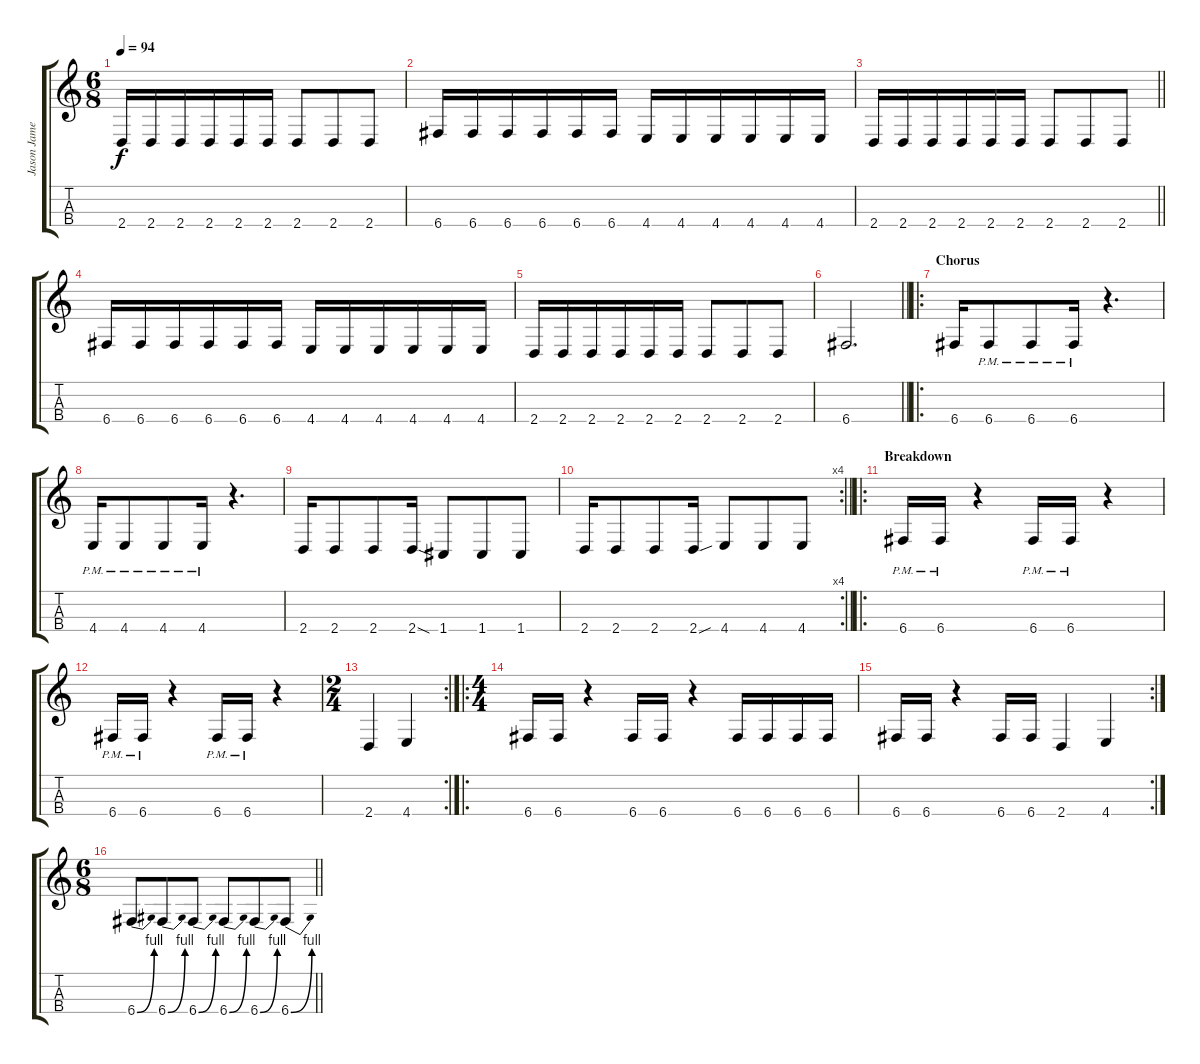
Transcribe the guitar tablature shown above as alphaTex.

\track ("Jason James" "Jason Jame") {instrument electricbasspick}
\staff {score tabs}
\tuning (A3 D3 G2 C2) {hide}
\ts (6 8)
\tempo 94
\clef g2
\ks c
2.4.16{dy f} 2.4.16 2.4.16 2.4.16 2.4.16 2.4.16 2.4.8 2.4.8 2.4.8 |
6.4.16 6.4.16 6.4.16 6.4.16 6.4.16 6.4.16 4.4.16 4.4.16 4.4.16 4.4.16 4.4.16 4.4.16 |
\barLineRight lightlight
2.4.16 2.4.16 2.4.16 2.4.16 2.4.16 2.4.16 2.4.8 2.4.8 2.4.8 |
6.4.16 6.4.16 6.4.16 6.4.16 6.4.16 6.4.16 4.4.16 4.4.16 4.4.16 4.4.16 4.4.16 4.4.16 |
2.4.16 2.4.16 2.4.16 2.4.16 2.4.16 2.4.16 2.4.8 2.4.8 2.4.8 |
\barLineRight lightlight
6.4.2{d} |
\ro
\section ("" "Chorus")
6.4.16 6.4{pm}.8 6.4{pm}.8 6.4{pm}.16 r.4{d} |
4.4{pm}.16 4.4{pm}.8 4.4{pm}.8 4.4{pm}.16 r.4{d} |
2.4.16 2.4.8 2.4.8 2.4{sod}.16 1.4.8 1.4.8 1.4.8 |
\rc 4
\barLineRight lightlight
2.4.16 2.4.8 2.4.8 2.4{sou}.16 4.4.8 4.4.8 4.4.8 |
\ro
\section ("" "Breakdown")
6.4{pm}.16 6.4{pm}.16 r.4 6.4{pm}.16 6.4{pm}.16 r.4 |
6.4{pm}.16 6.4{pm}.16 r.4 6.4{pm}.16 6.4{pm}.16 r.4 |
\rc 2
\ts (2 4)
2.4.4 4.4.4 |
\ro
\ts (4 4)
6.4.16 6.4.16 r.4 6.4.16 6.4.16 r.4 6.4.16 6.4.16 6.4.16 6.4.16 |
\rc 2
6.4.16 6.4.16 r.4 6.4.16 6.4.16 2.4.4 4.4.4 |
\ts (6 8)
\barLineRight lightlight
6.4{be (bend 0 0 60 4)}.8 6.4{be (bend 0 0 60 4)}.8 6.4{be (bend 0 0 60 4)}.8 6.4{be (bend 0 0 60 4)}.8 6.4{be (bend 0 0 60 4)}.8 6.4{be (bend 0 0 60 4)}.8
